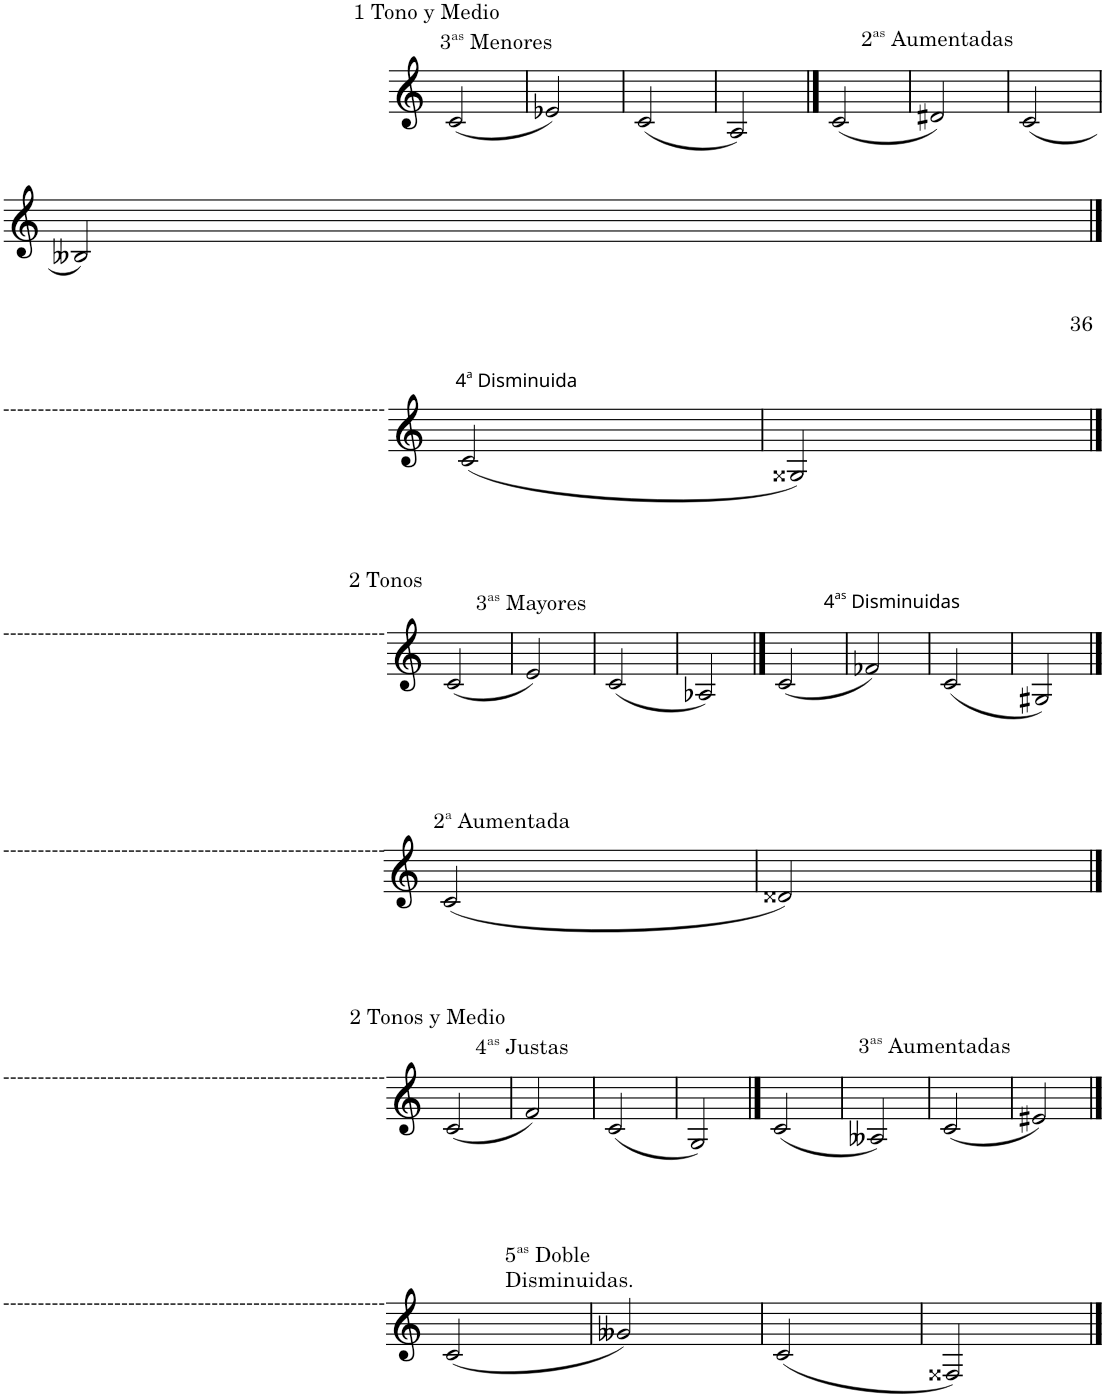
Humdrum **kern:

**kern
*part1
*staff1
*I"Piano
*I'Pno.
!!LO:PB:g=z
*clefG2
*k[]
*M2/4
=27
!LO:TX:a:t=3
!LO:TX:a:t=as
!LO:TX:a:t=Menores
(2c/
=28
2e-X/)
=29
(2c/
=30
2A/)
==31
!LO:TX:a:t=2
!LO:TX:a:t=as
!LO:TX:a:t=Aumentadas
(2c/
=32
2d#X/)
=33
(2c/
!!LO:LB:g=z
=34
2B--X/)
!!LO:LB:g=z
==35
!LO:TX:a:t=4
!LO:TX:a:t=a
!LO:TX:a:t=Disminuida
(2c/
=36
2G##X/)
!!LO:LB:g=z
==37
!LO:TX:a:t=3
!LO:TX:a:t=as
!LO:TX:a:t=Mayores
(2c/
=38
2e/)
=39
(2c/
=40
2A-X/)
==41
(2c/
=42
2f-X/)
=43
!LO:TX:a:t=4
!LO:TX:a:t=as
!LO:TX:a:t=Disminuidas
(2c/
=44
2G#X/)
!!LO:LB:g=z
==45
!LO:TX:a:t=2
!LO:TX:a:t=a
!LO:TX:a:t=Aumentada
(2c/
=46
2d##X/)
!!LO:LB:g=z
==47
!LO:TX:a:t=4
!LO:TX:a:t=as
!LO:TX:a:t=Justas
(2c/
=48
2f/)
=49
(2c/
=50
2G/)
==51
(2c/
=52
2A--X/)
=53
!LO:TX:a:t=3
!LO:TX:a:t=as
!LO:TX:a:t=Aumentadas
(2c/
=54
2e#X/)
!!LO:LB:g=z
==55
!LO:TX:a:t=5
!LO:TX:a:t=as
!LO:TX:a:t=Doble
!LO:TX:a:t=Disminuidas.
(2c/
=56
2g--X/)
=57
(2c/
=58
2F##X/)
==
*-
